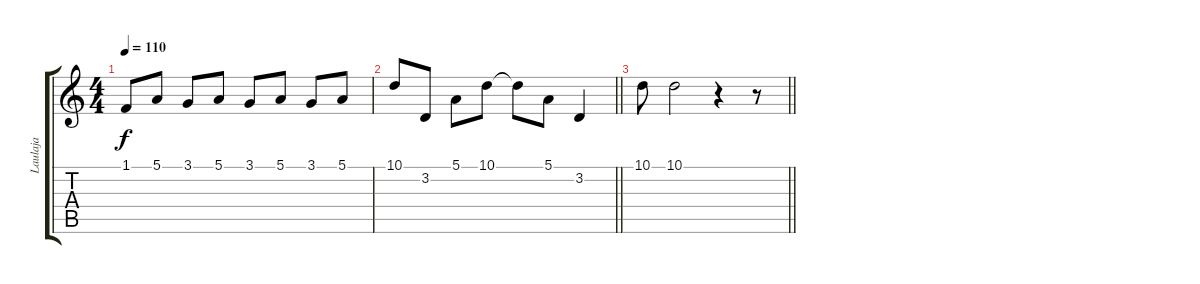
\track ("Laulaja" "Laulaja") {instrument lead6voice}
\staff {score tabs}
\tuning (E4 B3 G3 D3 A2 E2) {hide}
\ts (4 4)
\tempo 110
\clef g2
\ks c
1.1.8{dy f} 5.1.8 3.1.8 5.1.8 3.1.8 5.1.8 3.1.8 5.1.8 |
\barLineRight lightlight
10.1.8 3.2.8 5.1.8 10.1.8 10.1{t}.8 5.1.8 3.2.4 |
\barLineRight lightlight
10.1.8 10.1.2 r.4 r.8
